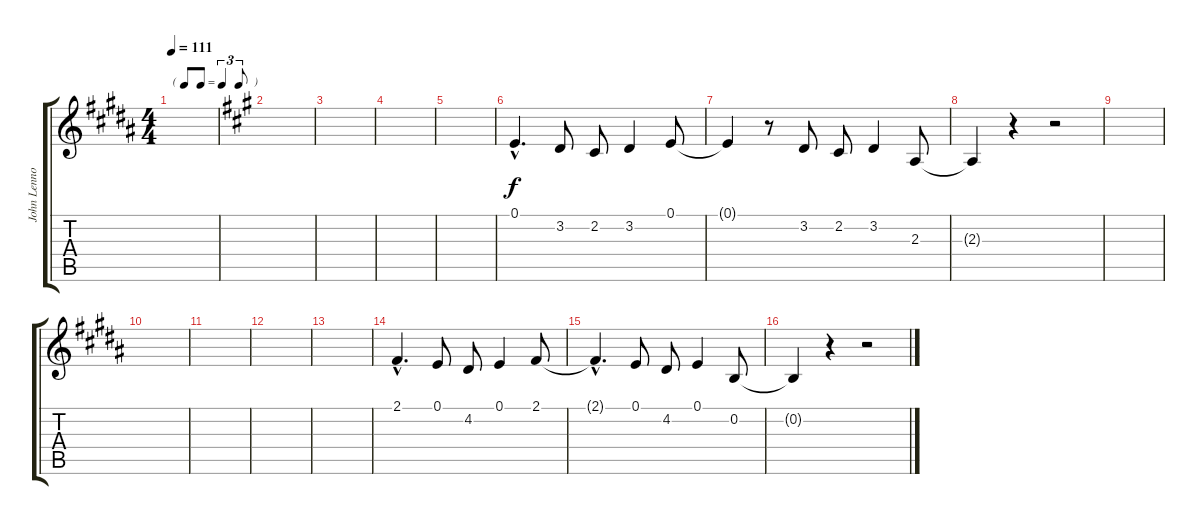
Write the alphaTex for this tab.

\track ("John Lennon - background vocals" "John Lenno") {instrument sopranosax}
\staff {score tabs}
\tuning (E4 B3 G3 D3 A2 E2) {hide}
\ts (4 4)
\tf triplet8th
\tempo 111
\clef g2
\ks b
|
\ks a
|
|
|
|
0.1{hac}.4{d} 3.2.8 2.2.8 3.2.4 0.1.8 |
0.1{t}.4 r.8 3.2.8 2.2.8 3.2.4 2.3.8 |
2.3{t}.4 r.4 r.2 |
|
\ks b
|
|
|
|
2.1{hac}.4{d} 0.1.8 4.2.8 0.1.4 2.1.8 |
2.1{hac t}.4{d} 0.1.8 4.2.8 0.1.4 0.2.8 |
0.2{t}.4 r.4 r.2
